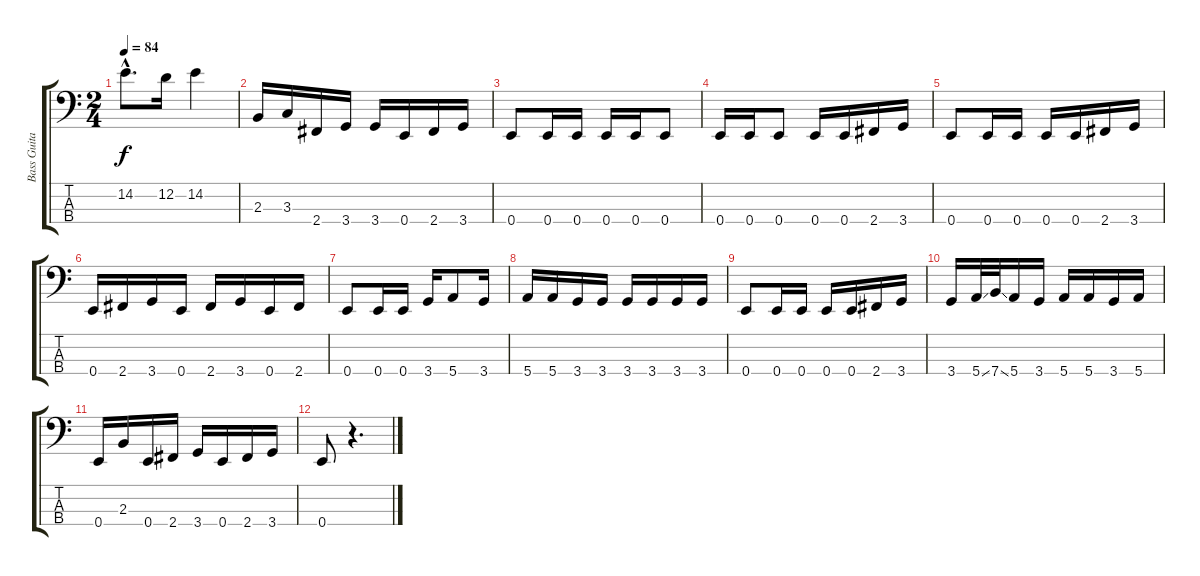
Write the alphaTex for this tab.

\track ("Bass Guitar" "Bass Guita") {instrument electricbasspick}
\staff {score tabs}
\tuning (G2 D2 A1 E1) {hide}
\ts (2 4)
\tempo 84
\clef f4
\ks c
14.2{hac}.8{d dy f} 12.2.16 14.2.4 |
2.3.16 3.3.16 2.4.16 3.4.16 3.4.16 0.4.16 2.4.16 3.4.16 |
0.4.8 0.4.16 0.4.16 0.4.16 0.4.16 0.4.8 |
0.4.16 0.4.16 0.4.8 0.4.16 0.4.16 2.4.16 3.4.16 |
0.4.8 0.4.16 0.4.16 0.4.16 0.4.16 2.4.16 3.4.16 |
0.4.16 2.4.16 3.4.16 0.4.16 2.4.16 3.4.16 0.4.16 2.4.16 |
0.4.8 0.4.16 0.4.16 3.4.16 5.4.8 3.4.16 |
5.4.16 5.4.16 3.4.16 3.4.16 3.4.16 3.4.16 3.4.16 3.4.16 |
0.4.8 0.4.16 0.4.16 0.4.16 0.4.16 2.4.16 3.4.16 |
3.4.16 5.4{ss}.32 7.4{ss}.32 5.4.16 3.4.16 5.4.16 5.4.16 3.4.16 5.4.16 |
0.4.16 2.3.16 0.4.16 2.4.16 3.4.16 0.4.16 2.4.16 3.4.16 |
0.4.8 r.4{d}
